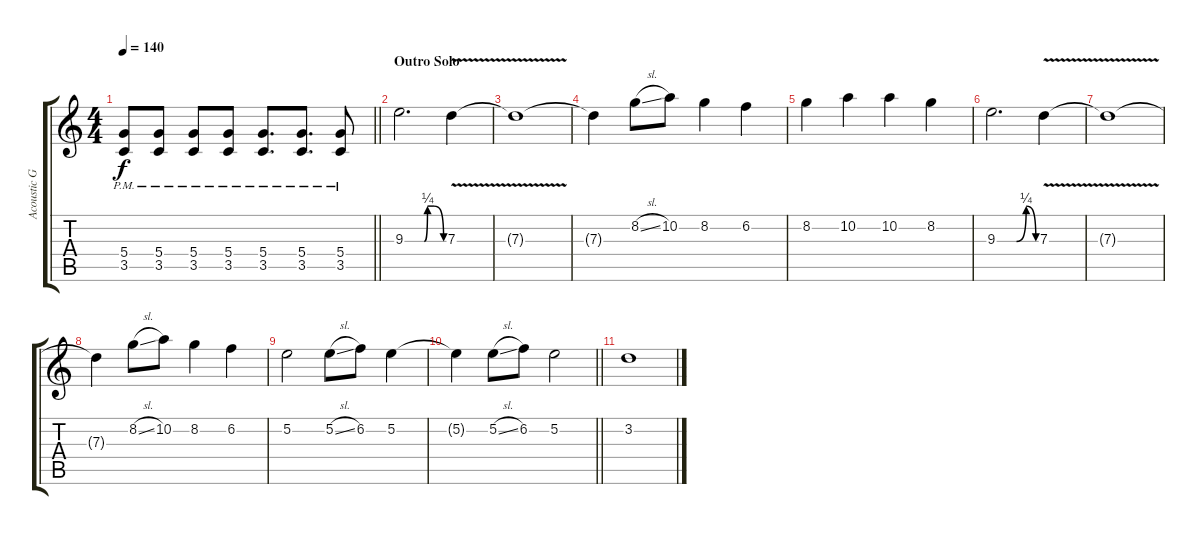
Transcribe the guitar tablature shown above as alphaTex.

\track ("Acoustic Guitar II" "Acoustic G") {instrument acousticguitarsteel}
\staff {score tabs}
\tuning (E4 B3 G3 D3 A2 D2) {hide}
\ts (4 4)
\tempo 140
\clef g2
\barLineRight lightlight
\ks c
(5.4{pm} 3.5{pm}).8{dy f} (5.4{pm} 3.5{pm}).8 (5.4{pm} 3.5{pm}).8 (5.4{pm} 3.5{pm}).8 (5.4{pm} 3.5{pm}).8{d} (5.4{pm} 3.5{pm}).8{d} (5.4{pm} 3.5{pm}).8 |
\section ("" "Outro Solo")
9.3{be (custom 0 0 30 0 35 1 45 1 60 0)}.2{d} 7.3{v}.4 |
7.3{t}.1 |
7.3{t}.4 8.2{sl}.8 10.2.8 8.2.4 6.2.4 |
8.2.4 10.2.4 10.2.4 8.2.4 |
9.3{be (custom 0 0 30 0 45 1 60 0)}.2{d} 7.3{v}.4 |
7.3{t}.1 |
7.3{t}.4 8.2{sl}.8 10.2.8 8.2.4 6.2.4 |
5.2.2 5.2{sl}.8 6.2.8 5.2.4 |
\barLineRight lightlight
5.2{t}.4 5.2{sl}.8 6.2.8 5.2.2 |
3.2.1
